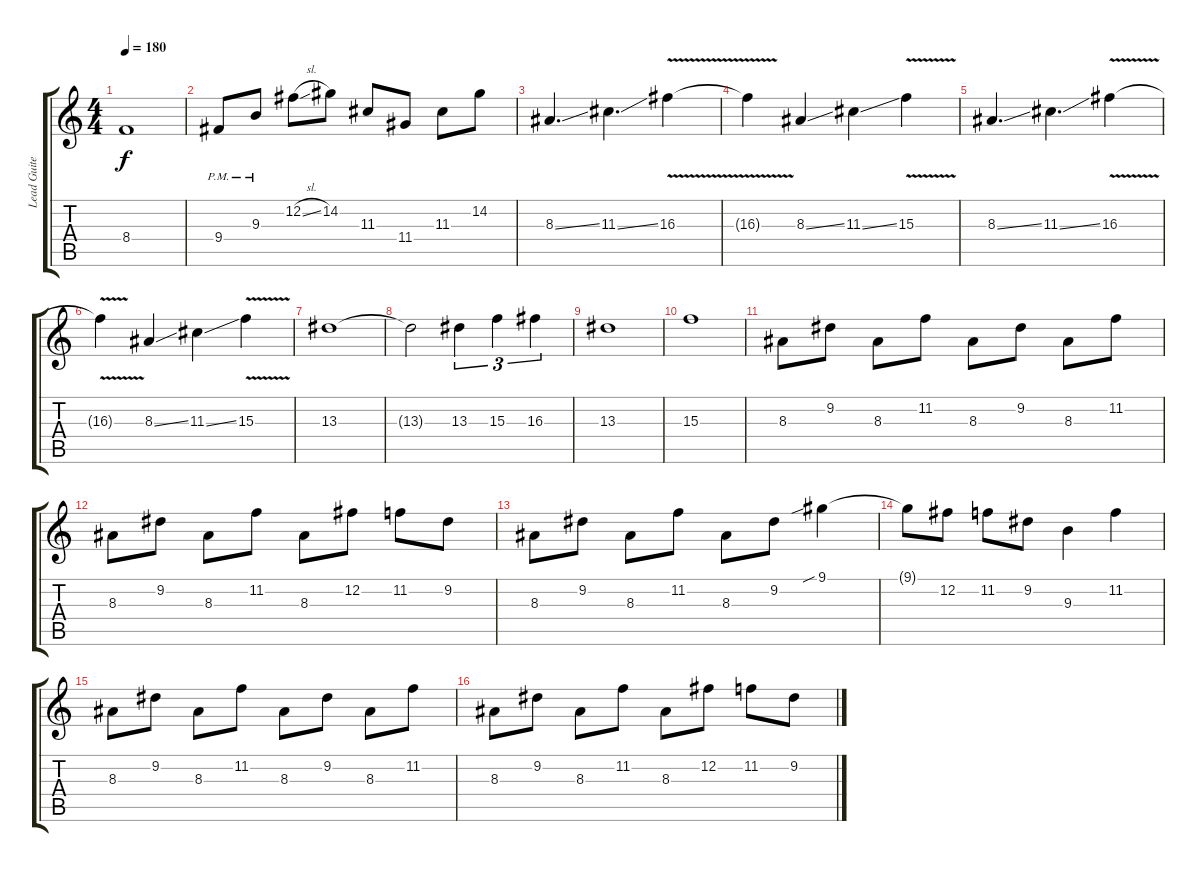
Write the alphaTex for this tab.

\track ("Lead Guiter" "Lead Guite") {instrument overdrivenguitar}
\staff {score tabs}
\tuning (B3 Gb3 D3 A2 E2 B1) {hide}
\ts (4 4)
\tempo 180
\clef g2
\ks c
8.4{t}.1{dy f} |
9.4{pm}.8 9.3{pm}.8 12.2{sl}.8 14.2.8 11.3.8 11.4.8 11.3.8 14.2.8 |
8.3{ss}.4{d} 11.3{ss}.4{d} 16.3{v}.4 |
16.3{t}.4 8.3{ss}.4 11.3{ss}.4 15.3{v}.4 |
8.3{ss}.4{d} 11.3{ss}.4{d} 16.3{v}.4 |
16.3{t}.4 8.3{ss}.4 11.3{ss}.4 15.3{v}.4 |
13.3.1 |
13.3{t}.2 13.3.4{tu (3 2)} 15.3.4{tu (3 2)} 16.3.4{tu (3 2)} |
13.3.1 |
15.3.1 |
8.3.8 9.2.8 8.3.8 11.2.8 8.3.8 9.2.8 8.3.8 11.2.8 |
8.3.8 9.2.8 8.3.8 11.2.8 8.3.8 12.2.8 11.2.8 9.2.8 |
8.3.8 9.2.8 8.3.8 11.2.8 8.3.8 9.2.8 9.1{sib}.4 |
9.1{t}.8 12.2.8 11.2.8 9.2.8 9.3.4 11.2.4 |
8.3.8 9.2.8 8.3.8 11.2.8 8.3.8 9.2.8 8.3.8 11.2.8 |
8.3.8 9.2.8 8.3.8 11.2.8 8.3.8 12.2.8 11.2.8 9.2.8
